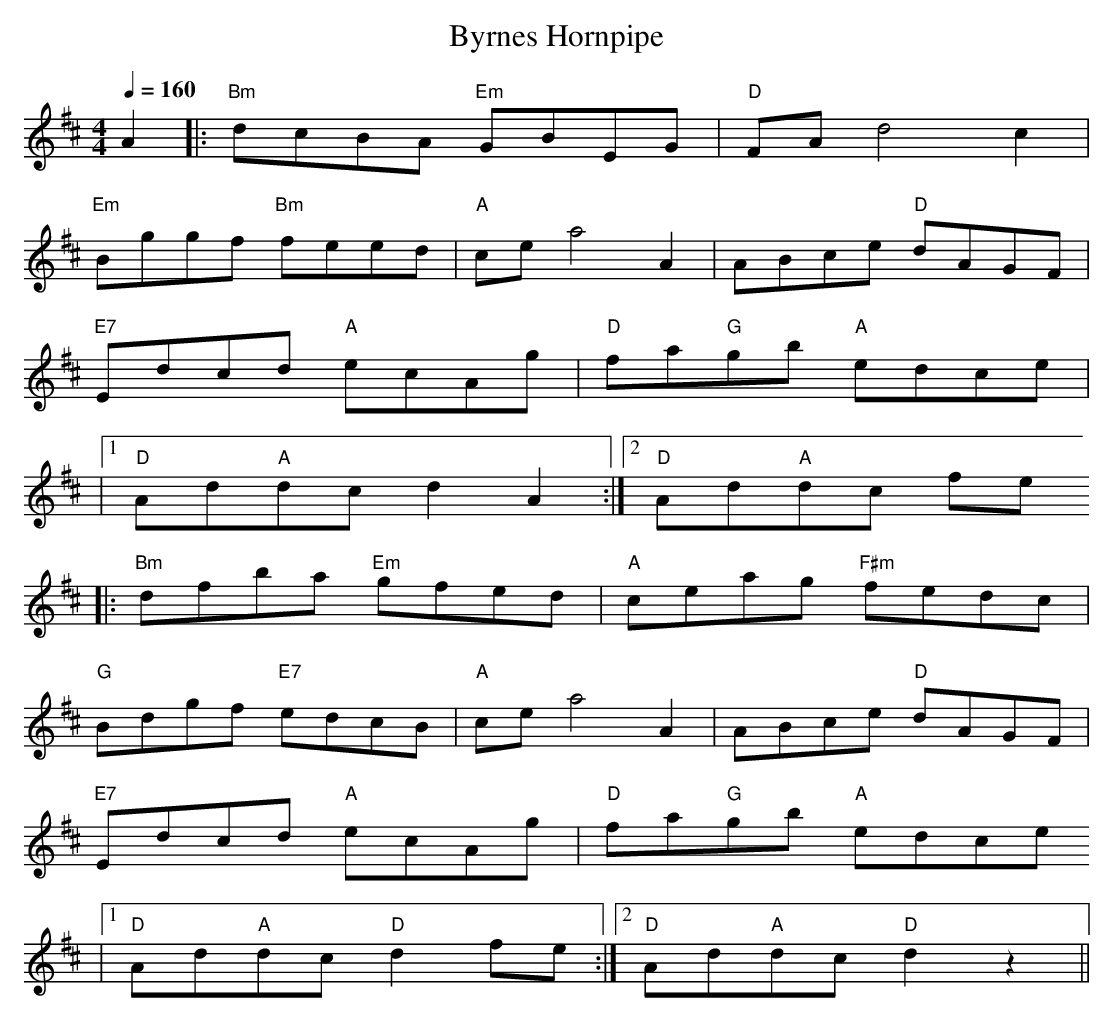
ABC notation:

X:1
T:Byrnes Hornpipe
M:4/4
L:1/8
Q:1/4=160
K:D
A2 \
|:    "Bm"  dcBA   "Em" GBEG  | "D" FA  d4 c2 |
      "Em"  Bggf  "Bm" feed   | "A" ce a4 A2  |  ABce "D" dAGF  |
      "E7"  Edcd  "A"  ecAg   | "D" fa"G"gb "A" edce |
	 |1  "D" Ad"A"dc   d2  A2   :|2  "D" Ad"A"dc  fe
|:    "Bm"  dfba  "Em" gfed   | "A" ceag "F#m" fedc  |
      "G"   Bdgf  "E7" edcB   | "A" ce a4 A2 |  ABce "D" dAGF |
      "E7"  Edcd  "A" ecAg    | "D" fa"G"gb "A" edce
         |1  "D" Ad"A"dc "D" d2 fe   :|2 "D" Ad"A"dc "D" d2 z2 ||
